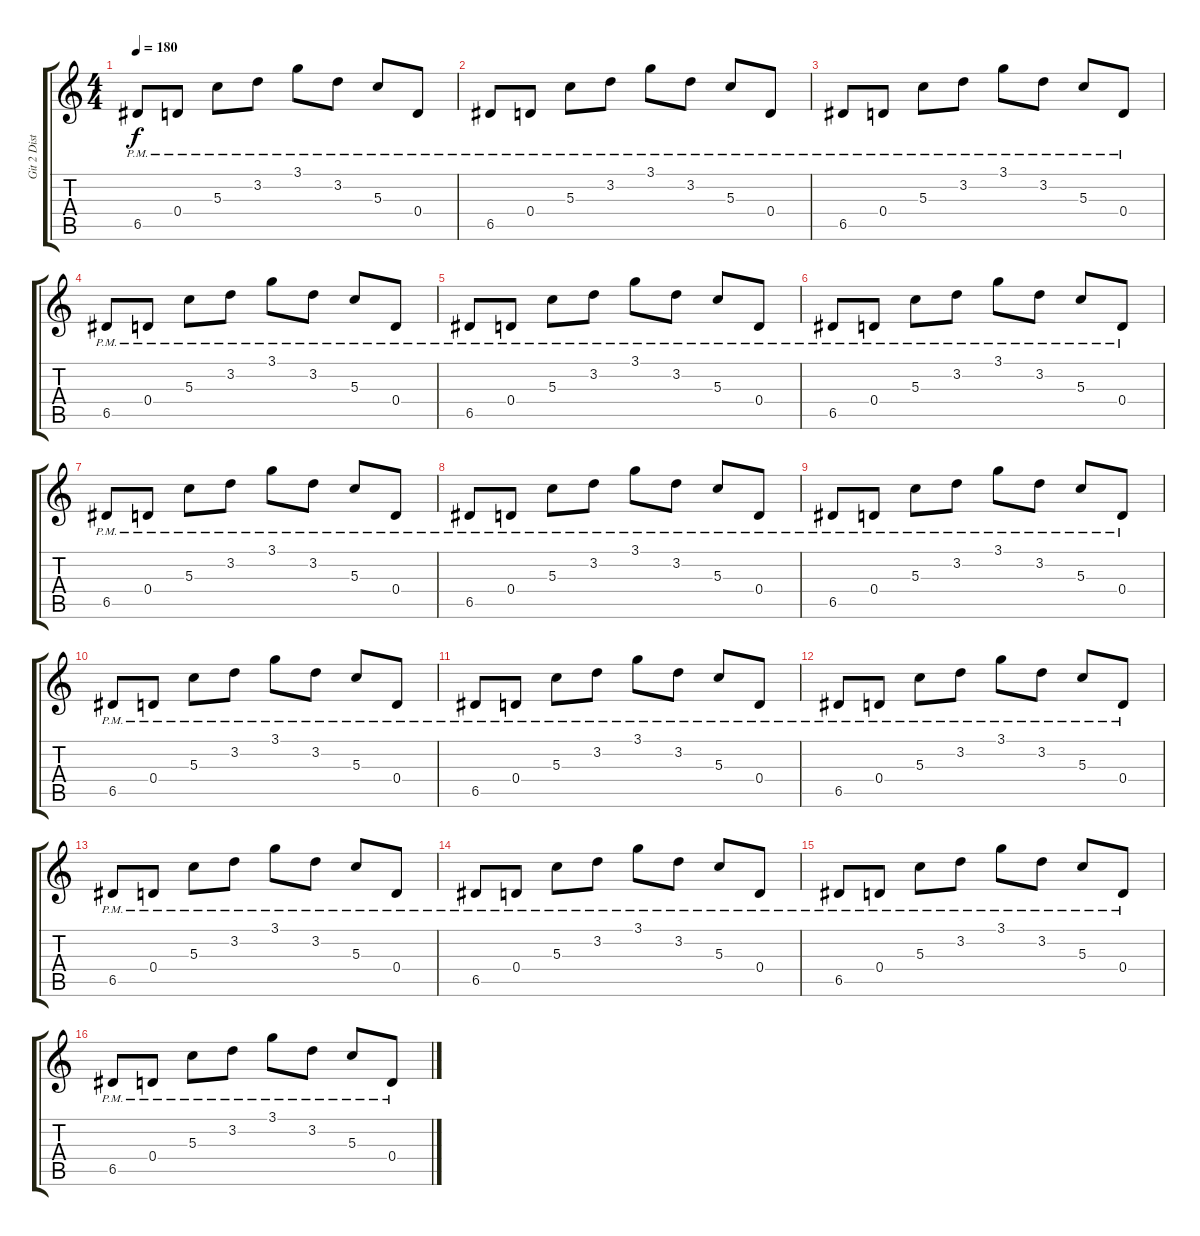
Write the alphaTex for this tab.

\track ("Git 2 Dist" "Git 2 Dist") {instrument distortionguitar}
\staff {score tabs}
\tuning (E4 B3 G3 D3 A2 E2) {hide}
\ts (4 4)
\tempo 180
\clef g2
\ks c
6.5{pm}.8{dy f} 0.4{pm}.8 5.3{pm}.8 3.2{pm}.8 3.1{pm}.8 3.2{pm}.8 5.3{pm}.8 0.4{pm}.8 |
6.5{pm}.8 0.4{pm}.8 5.3{pm}.8 3.2{pm}.8 3.1{pm}.8 3.2{pm}.8 5.3{pm}.8 0.4{pm}.8 |
6.5{pm}.8 0.4{pm}.8 5.3{pm}.8 3.2{pm}.8 3.1{pm}.8 3.2{pm}.8 5.3{pm}.8 0.4{pm}.8 |
6.5{pm}.8 0.4{pm}.8 5.3{pm}.8 3.2{pm}.8 3.1{pm}.8 3.2{pm}.8 5.3{pm}.8 0.4{pm}.8 |
6.5{pm}.8 0.4{pm}.8 5.3{pm}.8 3.2{pm}.8 3.1{pm}.8 3.2{pm}.8 5.3{pm}.8 0.4{pm}.8 |
6.5{pm}.8 0.4{pm}.8 5.3{pm}.8 3.2{pm}.8 3.1{pm}.8 3.2{pm}.8 5.3{pm}.8 0.4{pm}.8 |
6.5{pm}.8 0.4{pm}.8 5.3{pm}.8 3.2{pm}.8 3.1{pm}.8 3.2{pm}.8 5.3{pm}.8 0.4{pm}.8 |
6.5{pm}.8 0.4{pm}.8 5.3{pm}.8 3.2{pm}.8 3.1{pm}.8 3.2{pm}.8 5.3{pm}.8 0.4{pm}.8 |
6.5{pm}.8 0.4{pm}.8 5.3{pm}.8 3.2{pm}.8 3.1{pm}.8 3.2{pm}.8 5.3{pm}.8 0.4{pm}.8 |
6.5{pm}.8 0.4{pm}.8 5.3{pm}.8 3.2{pm}.8 3.1{pm}.8 3.2{pm}.8 5.3{pm}.8 0.4{pm}.8 |
6.5{pm}.8 0.4{pm}.8 5.3{pm}.8 3.2{pm}.8 3.1{pm}.8 3.2{pm}.8 5.3{pm}.8 0.4{pm}.8 |
6.5{pm}.8 0.4{pm}.8 5.3{pm}.8 3.2{pm}.8 3.1{pm}.8 3.2{pm}.8 5.3{pm}.8 0.4{pm}.8 |
6.5{pm}.8 0.4{pm}.8 5.3{pm}.8 3.2{pm}.8 3.1{pm}.8 3.2{pm}.8 5.3{pm}.8 0.4{pm}.8 |
6.5{pm}.8 0.4{pm}.8 5.3{pm}.8 3.2{pm}.8 3.1{pm}.8 3.2{pm}.8 5.3{pm}.8 0.4{pm}.8 |
6.5{pm}.8 0.4{pm}.8 5.3{pm}.8 3.2{pm}.8 3.1{pm}.8 3.2{pm}.8 5.3{pm}.8 0.4{pm}.8 |
6.5{pm}.8 0.4{pm}.8 5.3{pm}.8 3.2{pm}.8 3.1{pm}.8 3.2{pm}.8 5.3{pm}.8 0.4{pm}.8
